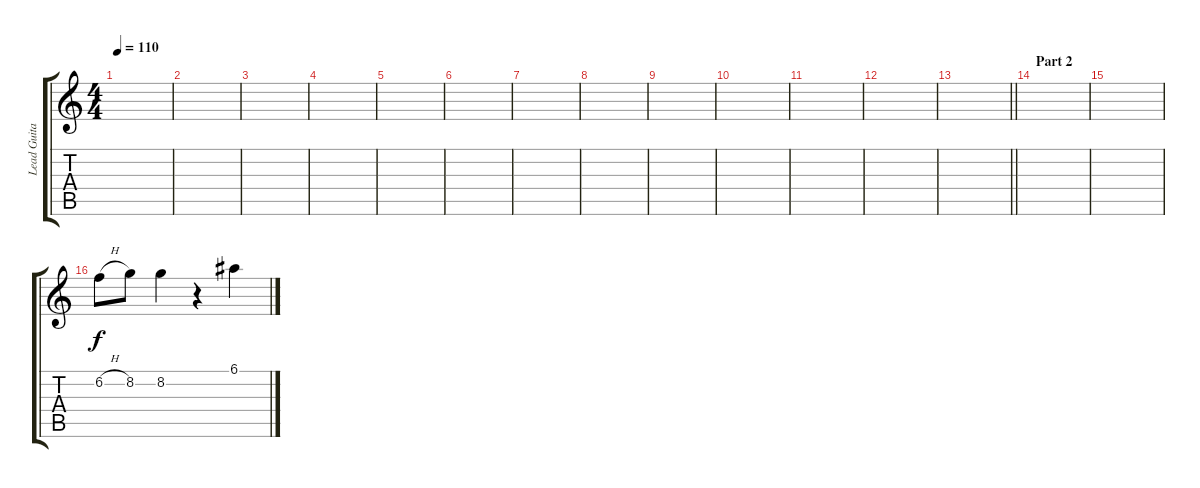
\track ("Lead Guitar" "Lead Guita") {instrument acousticguitarnylon}
\staff {score tabs}
\tuning (E4 B3 G3 D3 A2 E2) {hide}
\ts (4 4)
\tempo 110
\clef g2
\ks c
|
|
|
|
|
|
|
|
|
|
|
|
\barLineRight lightlight
|
\section ("" "Part 2")
|
|
6.2{h}.8{dy f} 8.2.8 8.2.4 r.4 6.1.4
